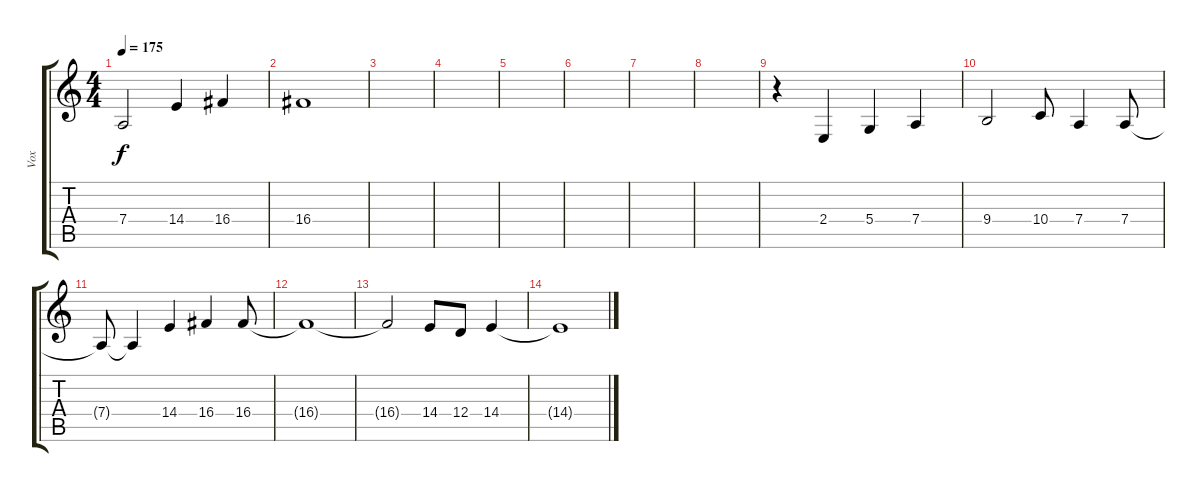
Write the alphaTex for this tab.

\track ("Vox" "Vox") {instrument flute}
\staff {score tabs}
\tuning (E4 B3 G3 D3 A2 E2) {hide}
\ts (4 4)
\tempo 175
\clef g2
\ks c
7.4{t}.2{dy f} 14.4.4 16.4.4 |
16.4.1 |
|
|
|
|
|
|
r.4 2.4.4 5.4.4 7.4.4 |
9.4.2 10.4.8 7.4.4 7.4.8 |
7.4{t}.8 7.4{t}.4 14.4.4 16.4.4 16.4.8 |
16.4{t}.1 |
16.4{t}.2 14.4.8 12.4.8 14.4.4 |
14.4{t}.1
